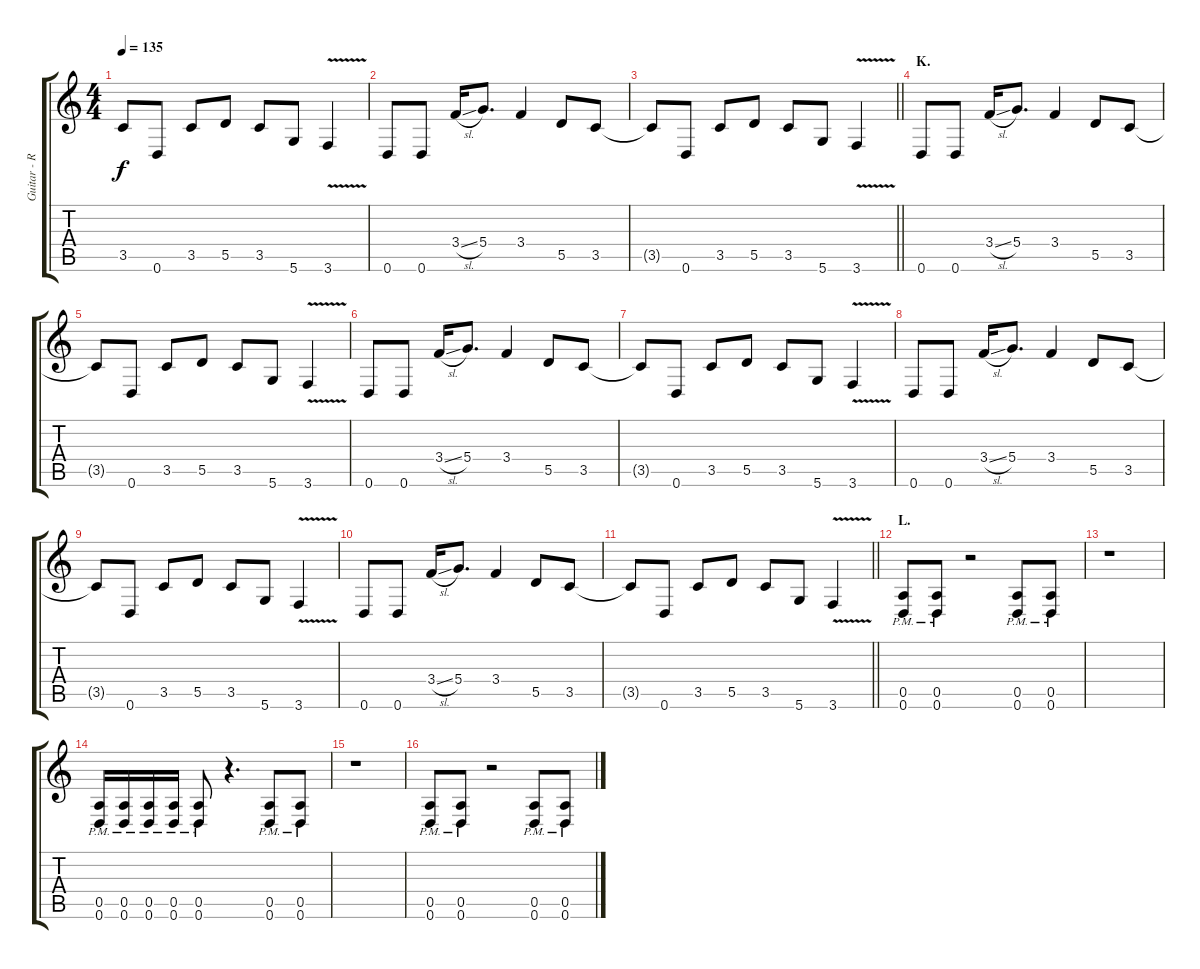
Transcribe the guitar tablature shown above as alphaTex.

\track ("Guitar - Right" "Guitar - R") {instrument distortionguitar}
\staff {score tabs}
\tuning (E4 B3 G3 D3 A2 D2) {hide}
\ts (4 4)
\tempo 135
\clef g2
\ks c
3.5{t}.8{dy f} 0.6.8 3.5.8 5.5.8 3.5.8 5.6.8 3.6{v}.4 |
0.6.8 0.6.8 3.4{sl}.16 5.4.8{d} 3.4.4 5.5.8 3.5.8 |
\barLineRight lightlight
3.5{t}.8 0.6.8 3.5.8 5.5.8 3.5.8 5.6.8 3.6{v}.4 |
\section ("" "K.")
0.6.8 0.6.8 3.4{sl}.16 5.4.8{d} 3.4.4 5.5.8 3.5.8 |
3.5{t}.8 0.6.8 3.5.8 5.5.8 3.5.8 5.6.8 3.6{v}.4 |
0.6.8 0.6.8 3.4{sl}.16 5.4.8{d} 3.4.4 5.5.8 3.5.8 |
3.5{t}.8 0.6.8 3.5.8 5.5.8 3.5.8 5.6.8 3.6{v}.4 |
0.6.8 0.6.8 3.4{sl}.16 5.4.8{d} 3.4.4 5.5.8 3.5.8 |
3.5{t}.8 0.6.8 3.5.8 5.5.8 3.5.8 5.6.8 3.6{v}.4 |
0.6.8 0.6.8 3.4{sl}.16 5.4.8{d} 3.4.4 5.5.8 3.5.8 |
\barLineRight lightlight
3.5{t}.8 0.6.8 3.5.8 5.5.8 3.5.8 5.6.8 3.6{v}.4 |
\section ("" "L.")
(0.5{pm} 0.6{pm}).8 (0.5{pm} 0.6{pm}).8 r.2 (0.5{pm} 0.6{pm}).8 (0.5{pm} 0.6{pm}).8 |
r.1 |
(0.5{pm} 0.6{pm}).16 (0.5{pm} 0.6{pm}).16 (0.5{pm} 0.6{pm}).16 (0.5{pm} 0.6{pm}).16 (0.5{pm} 0.6{pm}).8 r.4{d} (0.5{pm} 0.6{pm}).8 (0.5{pm} 0.6{pm}).8 |
r.1 |
(0.5{pm} 0.6{pm}).8 (0.5{pm} 0.6{pm}).8 r.2 (0.5{pm} 0.6{pm}).8 (0.5{pm} 0.6{pm}).8
